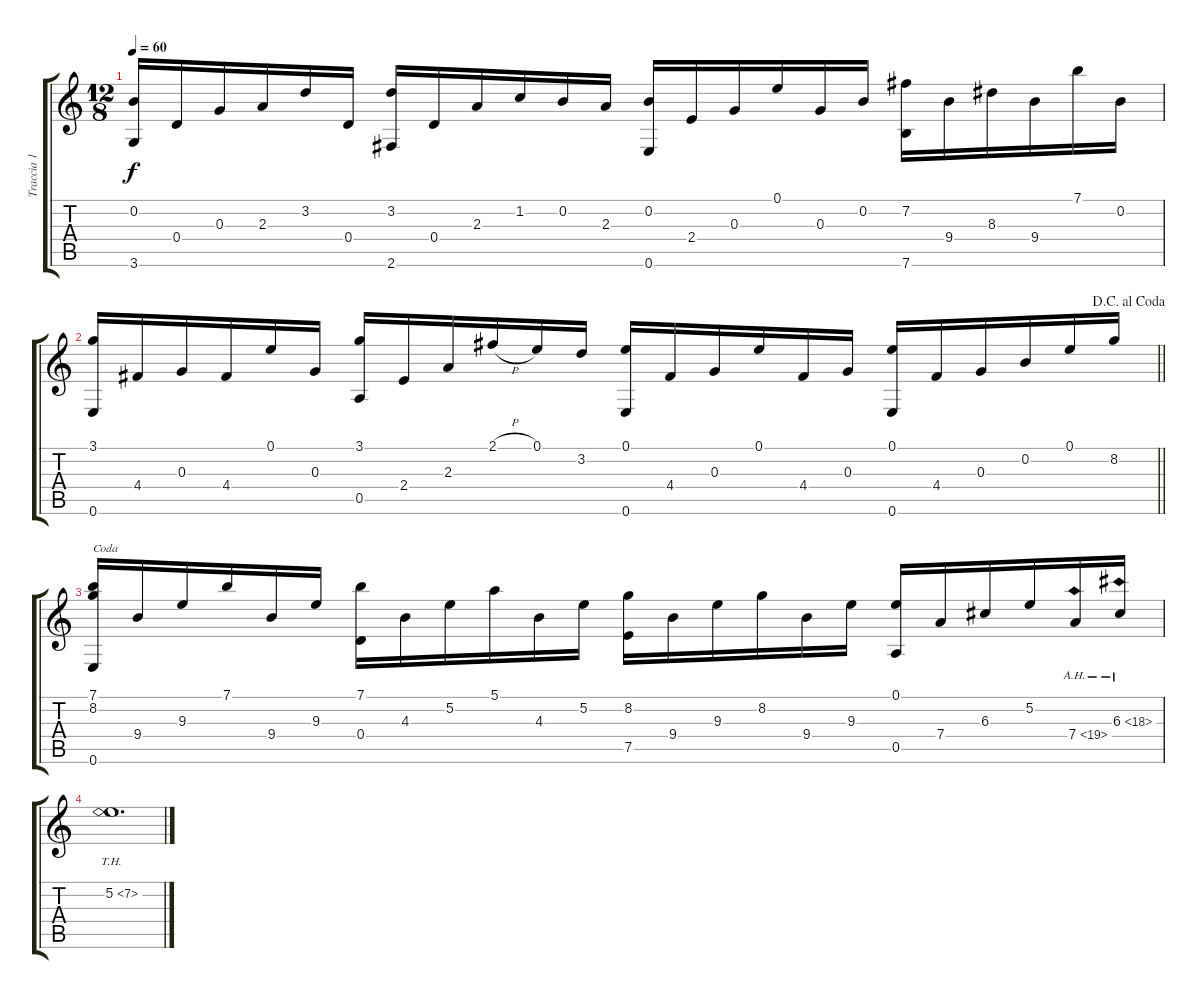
\track ("Traccia 1" "Traccia 1") {instrument acousticguitarnylon}
\staff {score tabs}
\tuning (E4 B3 G3 D3 A2 E2) {hide}
\ts (12 8)
\tempo 60
\clef g2
\ks c
(0.2 3.6).16{dy f} 0.4.16 0.3.16 2.3.16 3.2.16 0.4.16 (3.2 2.6).16 0.4.16 2.3.16 1.2.16 0.2.16 2.3.16 (0.2 0.6).16 2.4.16 0.3.16 0.1.16 0.3.16 0.2.16 (7.2 7.6).16 9.4.16 8.3.16 9.4.16 7.1.16 0.2.16 |
\jump dacapoalcoda
\barLineRight lightlight
(3.1 0.6).16 4.4.16 0.3.16 4.4.16 0.1.16 0.3.16 (3.1 0.5).16 2.4.16 2.3.16 2.1{h}.16 0.1.16 3.2.16 (0.1 0.6).16 4.4.16 0.3.16 0.1.16 4.4.16 0.3.16 (0.1 0.6).16 4.4.16 0.3.16 0.2.16 0.1.16 8.2.16 |
(7.1 8.2 0.6).16{txt "Coda"} 9.4.16 9.3.16 7.1.16 9.4.16 9.3.16 (7.1 0.4).16 4.3.16 5.2.16 5.1.16 4.3.16 5.2.16 (8.2 7.5).16 9.4.16 9.3.16 8.2.16 9.4.16 9.3.16 (0.1 0.5).16 7.4.16 6.3.16 5.2.16 7.4{ah 12}.16 6.3{ah 12}.16 |
5.2{th 2}.1{d}
